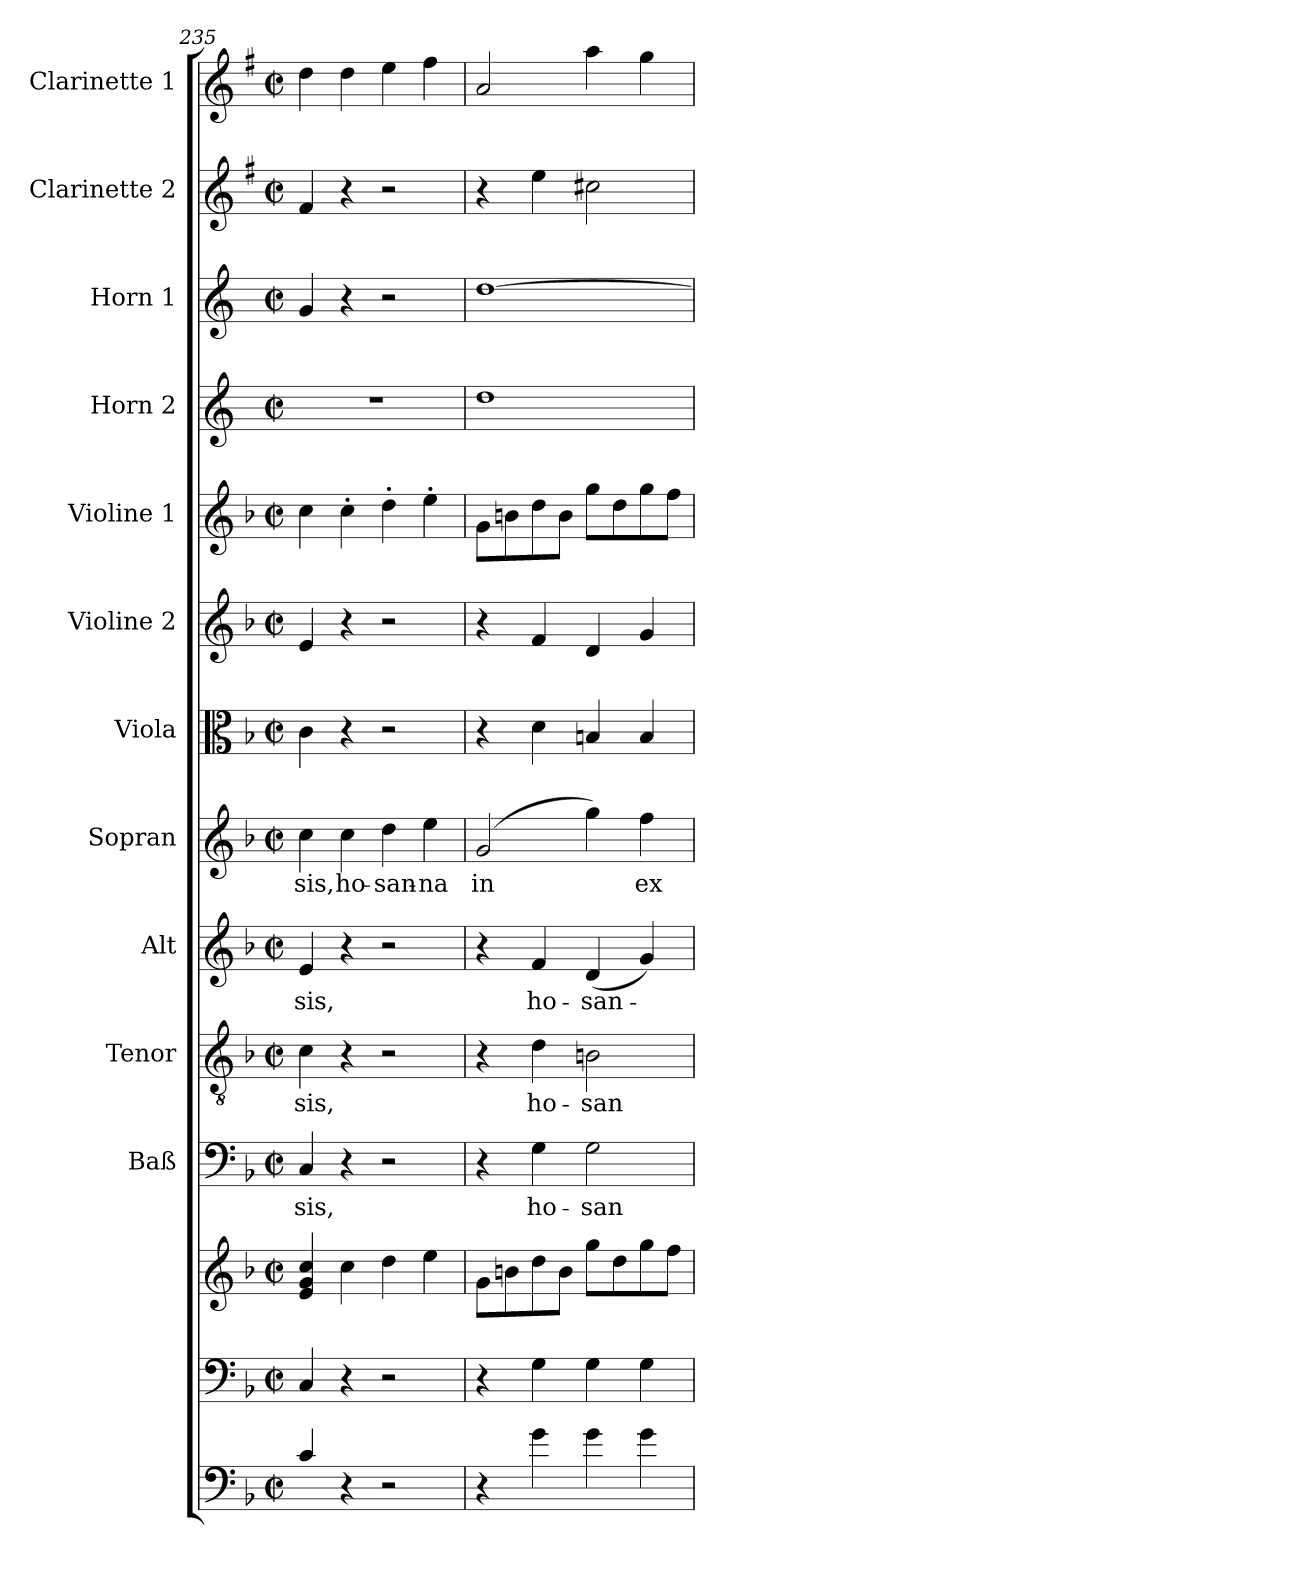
**kern	**kern	**kern	**kern	**text	**kern	**text	**kern	**text	**kern	**text	**kern	**kern	**kern	**kern	**kern	**kern	**kern
*part13	*part12	*part12	*part11	*part11	*part10	*part10	*part9	*part9	*part8	*part8	*part7	*part6	*part5	*part4	*part3	*part2	*part1
*staff14	*staff13	*staff12	*staff11	*staff11	*staff10	*staff10	*staff9	*staff9	*staff8	*staff8	*staff7	*staff6	*staff5	*staff4	*staff3	*staff2	*staff1
*	*	*	*I"Baß	*	*I"Tenor	*	*I"Alt	*	*I"Sopran	*	*I"Viola	*I"Violine 2	*I"Violine 1	*I"Horn 2	*I"Horn 1	*I"Clarinette 2	*I"Clarinette 1
*	*	*	*I'Baß	*	*I'Ten	*	*I'Alt	*	*I'Sop	*	*I'Vla.	*I'Vln. 2	*I'Vln. 1	*I'Hrn. 2	*I'Hrn. 1	*	*
*clefF4	*clefF4	*clefG2	*clefF4	*	*clefGv2	*	*clefG2	*	*clefG2	*	*clefC3	*clefG2	*clefG2	*clefG2	*clefG2	*clefG2	*clefG2
*ITrd7c12	*	*	*	*	*	*	*	*	*	*	*	*	*	*ITrd4c7	*ITrd4c7	*ITrd1c2	*ITrd1c2
*k[b-]	*k[b-]	*k[b-]	*k[b-]	*	*k[b-]	*	*k[b-]	*	*k[b-]	*	*k[b-]	*k[b-]	*k[b-]	*k[b-]	*k[b-]	*k[b-]	*k[b-]
*F:	*F:	*F:	*F:	*	*F:	*	*F:	*	*F:	*	*F:	*F:	*F:	*F:	*F:	*F:	*F:
*M2/2	*M2/2	*M2/2	*M2/2	*	*M2/2	*	*M2/2	*	*M2/2	*	*M2/2	*M2/2	*M2/2	*M2/2	*M2/2	*M2/2	*M2/2
*met(c|)	*met(c|)	*met(c|)	*met(c|)	*	*met(c|)	*	*met(c|)	*	*met(c|)	*	*met(c|)	*met(c|)	*met(c|)	*met(c|)	*met(c|)	*met(c|)	*met(c|)
=235	=235	=235	=235	=235	=235	=235	=235	=235	=235	=235	=235	=235	=235	=235	=235	=235	=235
!	!	!	!	!LO:LY:b	!	!LO:LY:b	!	!LO:LY:b	!	!LO:LY:b	!	!	!	!	!	!	!
4C/	4C/	4e/ 4g/ 4cc/	4C/	-sis,	4c\	-sis,	4e/	-sis,	4cc\	-sis,	4c\	4e/	4cc\	1r	4c/	4e/	4cc\
!	!	!	!	!	!	!	!	!	!	!LO:LY:b	!	!	!	!	!	!	!
4r	4r	4cc\	4r	.	4r	.	4r	.	4cc\	ho-	4r	4r	4cc'>\	.	4r	4r	4cc\
!	!	!	!	!	!	!	!	!	!	!LO:LY:b	!	!	!	!	!	!	!
2r	2r	4dd\	2r	.	2r	.	2r	.	4dd\	-san-	2r	2r	4dd'>\	.	2r	2r	4dd\
!	!	!	!	!	!	!	!	!	!	!LO:LY:b	!	!	!	!	!	!	!
.	.	4ee\	.	.	.	.	.	.	4ee\	-na	.	.	4ee'>\	.	.	.	4ee\
!!LO:PB:g=z
=236	=236	=236	=236	=236	=236	=236	=236	=236	=236	=236	=236	=236	=236	=236	=236	=236	=236
!	!	!	!	!	!	!	!	!	!	!LO:LY:b	!	!	!	!	!	!	!
4r	4r	8g\L	4r	.	4r	.	4r	.	(2g/	in	4r	4r	8g\L	1g	[1g	4r	2g/
.	.	8bn\	.	.	.	.	.	.	.	.	.	.	8bn\	.	.	.	.
!	!	!	!	!LO:LY:b	!	!LO:LY:b	!	!LO:LY:b	!	!	!	!	!	!	!	!	!
4G\	4G\	8dd\	4G\	ho-	4d\	ho-	4f/	ho-	.	.	4d\	4f/	8dd\	.	.	4dd\	.
.	.	8b\J	.	.	.	.	.	.	.	.	.	.	8b\J	.	.	.	.
!	!	!	!	!LO:LY:b	!	!LO:LY:b	!	!LO:LY:b	!	!	!	!	!	!	!	!	!
4G\	4G\	8gg\L	2G\	-san-	2Bn\	-san-	(<4d/	-san-	4gg\)	.	4Bn/	4d/	8gg\L	.	.	2bn\	4gg\
.	.	8dd\	.	.	.	.	.	.	.	.	.	.	8dd\	.	.	.	.
!	!	!	!	!	!	!	!	!	!	!LO:LY:b	!	!	!	!	!	!	!
4G\	4G\	8gg\	.	.	.	.	4g/)	.	4ff\	ex-	4B/	4g/	8gg\	.	.	.	4ff\
.	.	8ff\J	.	.	.	.	.	.	.	.	.	.	8ff\J	.	.	.	.
=	=	=	=	=	=	=	=	=	=	=	=	=	=	=	=	=	=
*-	*-	*-	*-	*-	*-	*-	*-	*-	*-	*-	*-	*-	*-	*-	*-	*-	*-
